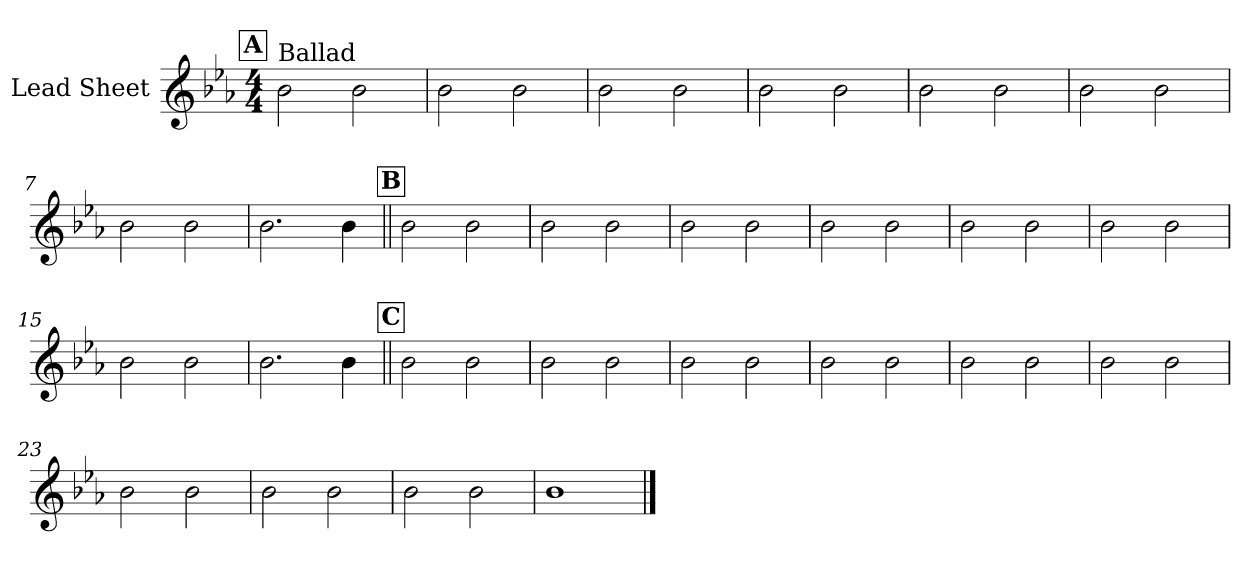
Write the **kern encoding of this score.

**kern
*part1
*staff1
*I"Lead Sheet
*clefG2
*k[b-e-a-]
*c:
*M4/4
!!LO:REH:place=s1:a:fs=14:t=A
=1
!LO:TX:a:t=Ballad
2b-\
2b-\
=2
2b-\
2b-\
=3
2b-\
2b-\
=4
2b-\
2b-\
!!LO:LB:g=z
=5
2b-\
2b-\
=6
2b-\
2b-\
=7
2b-\
2b-\
=8
2.b-\
4b-\
!!LO:LB:g=z
!!LO:REH:place=s1:a:fs=14:t=B
=9||
2b-\
2b-\
=10
2b-\
2b-\
=11
2b-\
2b-\
=12
2b-\
2b-\
!!LO:LB:g=z
=13
2b-\
2b-\
=14
2b-\
2b-\
=15
2b-\
2b-\
=16
2.b-\
4b-\
!!LO:LB:g=z
!!LO:REH:place=s1:a:fs=14:t=C
=17||
2b-\
2b-\
=18
2b-\
2b-\
=19
2b-\
2b-\
=20
2b-\
2b-\
!!LO:LB:g=z
=21
2b-\
2b-\
=22
2b-\
2b-\
=23
2b-\
2b-\
=24
2b-\
2b-\
!!LO:LB:g=z
=25
2b-\
2b-\
=26
1b-
==
*-
